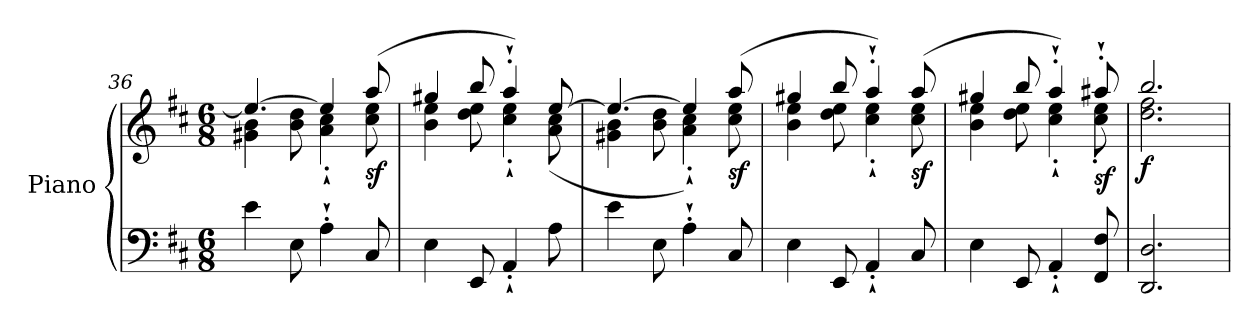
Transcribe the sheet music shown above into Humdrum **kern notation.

**kern	**kern	**dynam
*part1	*part1	*part1
*staff2	*staff1	*staff1/2
*I"Piano	*	*
*I'Pno	*	*
*clefF4	*clefG2	*
*k[f#c#]	*k[f#c#]	*
*D:	*D:	*
*M6/8	*M6/8	*
=36	=36	=36
*	*^	*
4e\	4.ee/_	4g#X\ 4b\	.
8E\	.	8b\ 8dd\	.
4A`'\	4ee/]	4a\`' 4cc#\`'	.
!	!	!	!LO:DY:b
8C#/	(8aa/	8cc#\ 8ee\	sf
=37	=37	=37	=37
4E\	4gg#X/	4b\ 4ee\	.
8EE/	8bb/	8dd\ 8ee\	.
4AA`'/	4aa`'/)	4cc#\`' 4ee\`'	.
8A\	[8ee/	(8a\ 8cc#\	.
=38	=38	=38	=38
4e\	4.ee/_	4g#X\ 4b\	.
8E\	.	8b\ 8dd\	.
4A`'\	4ee/]	4a\`' 4cc#\`')	.
!	!	!	!LO:DY:b
8C#/	(8aa/	8cc#\ 8ee\	sf
=39	=39	=39	=39
4E\	4gg#X/	4b\ 4ee\	.
8EE/	8bb/	8dd\ 8ee\	.
4AA`'/	4aa`'/)	4cc#\`' 4ee\`'	.
!	!	!	!LO:DY:b
8C#/	(8aa/	8cc#\ 8ee\	sf
=40	=40	=40	=40
4E\	4gg#X/	4b\ 4ee\	.
8EE/	8bb/	8dd\ 8ee\	.
4AA`'/	4aa`'/)	4cc#\`' 4ee\`'	.
!	!	!	!LO:DY:b
8FF#/ 8F#/	8aa#X`'/	8cc#\' 8ee\'	sf
=41	=41	=41	=41
!	!	!	!LO:DY:b
2.DD/ 2.D/	2.bb/	2.dd\ 2.ff#\	f
*	*v	*v	*
=	=	=
*-	*-	*-
